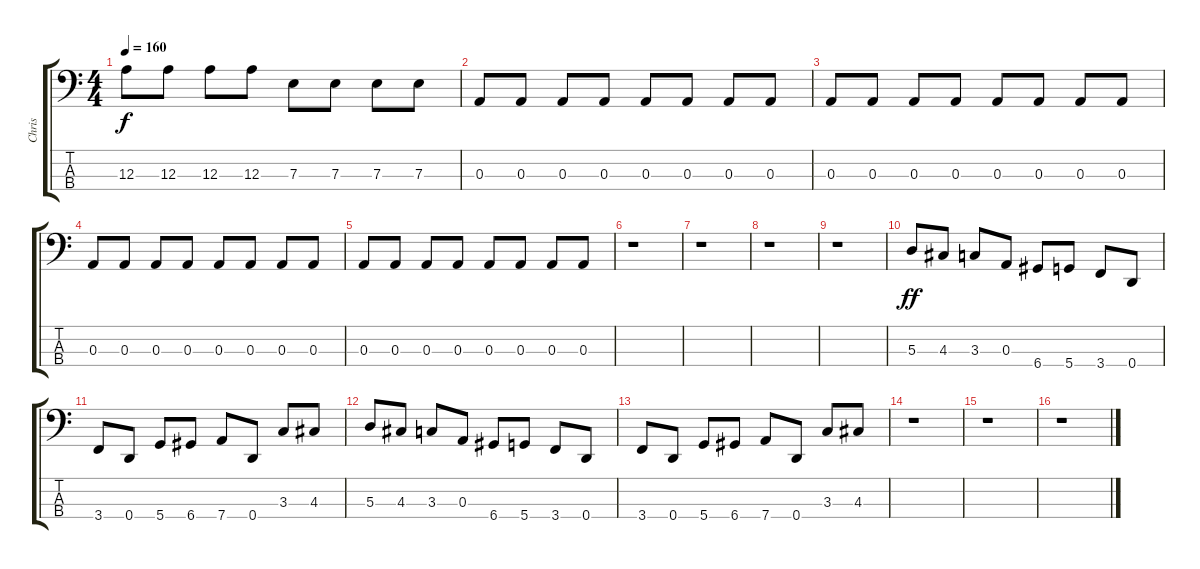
\track ("Chris" "Chris") {instrument electricbassfinger}
\staff {score tabs}
\tuning (G2 D2 A1 D1) {hide}
\ts (4 4)
\tempo 160
\clef f4
\ks c
12.3.8{dy f} 12.3.8 12.3.8 12.3.8 7.3.8 7.3.8 7.3.8 7.3.8 |
0.3.8 0.3.8 0.3.8 0.3.8 0.3.8 0.3.8 0.3.8 0.3.8 |
0.3.8 0.3.8 0.3.8 0.3.8 0.3.8 0.3.8 0.3.8 0.3.8 |
0.3.8 0.3.8 0.3.8 0.3.8 0.3.8 0.3.8 0.3.8 0.3.8 |
0.3.8 0.3.8 0.3.8 0.3.8 0.3.8 0.3.8 0.3.8 0.3.8 |
r.1 |
r.1 |
r.1 |
r.1 |
5.3.8{dy ff} 4.3.8 3.3.8 0.3.8 6.4.8 5.4.8 3.4.8 0.4.8 |
3.4.8 0.4.8 5.4.8 6.4.8 7.4.8 0.4.8 3.3.8 4.3.8 |
5.3.8 4.3.8 3.3.8 0.3.8 6.4.8 5.4.8 3.4.8 0.4.8 |
3.4.8 0.4.8 5.4.8 6.4.8 7.4.8 0.4.8 3.3.8 4.3.8 |
r.1 |
r.1 |
r.1
